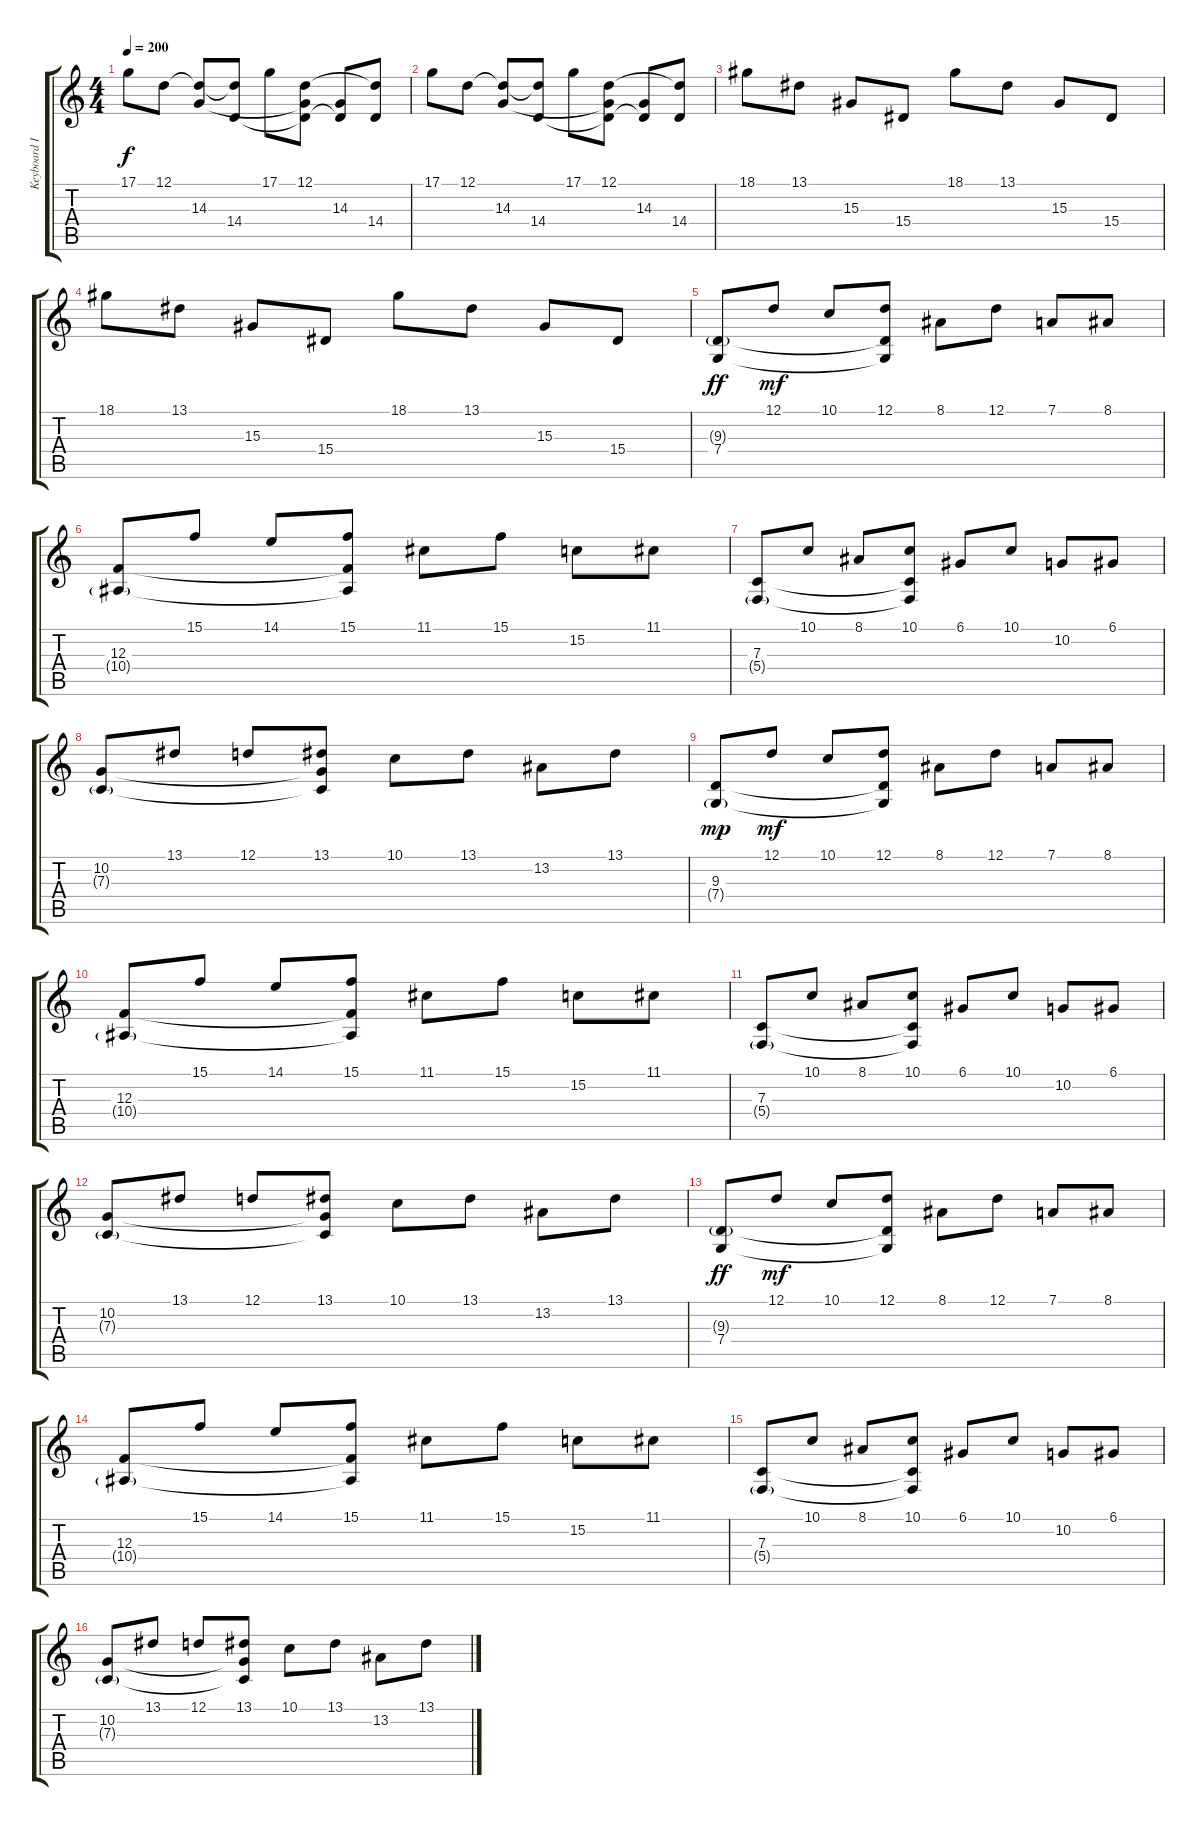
\track ("Keyboard I" "Keyboard I") {instrument pad1newage}
\staff {score tabs}
\tuning (D4 A3 F3 C3 G2 D2) {hide}
\ts (4 4)
\tempo 200
\clef g2
\ks c
17.1.8{dy f} 12.1.8 (12.1{t} 14.3).8 (12.1{t} 14.4).8 17.1.8 (12.1 14.3{t} 14.4{t}).8 (14.3 14.4{t}).8 (12.1{t} 14.4).8 |
17.1.8 12.1.8 (12.1{t} 14.3).8 (12.1{t} 14.4).8 17.1.8 (12.1 14.3{t} 14.4{t}).8 (14.3 14.4{t}).8 (12.1{t} 14.4).8 |
18.1.8 13.1.8 15.3.8 15.4.8 18.1.8 13.1.8 15.3.8 15.4.8 |
18.1.8 13.1.8 15.3.8 15.4.8 18.1.8 13.1.8 15.3.8 15.4.8 |
(9.3{g} 7.4).8{dy ff} 12.1.8{dy mf} 10.1.8 (12.1 9.3{t} 7.4{t}).8 8.1.8 12.1.8 7.1.8 8.1.8 |
(12.3 10.4{g}).8 15.1.8 14.1.8 (15.1 12.3{t} 10.4{t}).8 11.1.8 15.1.8 15.2.8 11.1.8 |
(7.3 5.4{g}).8 10.1.8 8.1.8 (10.1 7.3{t} 5.4{t}).8 6.1.8 10.1.8 10.2.8 6.1.8 |
(10.2 7.3{g}).8 13.1.8 12.1.8 (13.1 10.2{t} 7.3{t}).8 10.1.8 13.1.8 13.2.8 13.1.8 |
(9.3 7.4{g}).8{dy mp} 12.1.8{dy mf} 10.1.8 (12.1 9.3{t} 7.4{t}).8 8.1.8 12.1.8 7.1.8 8.1.8 |
(12.3 10.4{g}).8 15.1.8 14.1.8 (15.1 12.3{t} 10.4{t}).8 11.1.8 15.1.8 15.2.8 11.1.8 |
(7.3 5.4{g}).8 10.1.8 8.1.8 (10.1 7.3{t} 5.4{t}).8 6.1.8 10.1.8 10.2.8 6.1.8 |
(10.2 7.3{g}).8 13.1.8 12.1.8 (13.1 10.2{t} 7.3{t}).8 10.1.8 13.1.8 13.2.8 13.1.8 |
(9.3{g} 7.4).8{dy ff} 12.1.8{dy mf} 10.1.8 (12.1 9.3{t} 7.4{t}).8 8.1.8 12.1.8 7.1.8 8.1.8 |
(12.3 10.4{g}).8 15.1.8 14.1.8 (15.1 12.3{t} 10.4{t}).8 11.1.8 15.1.8 15.2.8 11.1.8 |
(7.3 5.4{g}).8 10.1.8 8.1.8 (10.1 7.3{t} 5.4{t}).8 6.1.8 10.1.8 10.2.8 6.1.8 |
(10.2 7.3{g}).8 13.1.8 12.1.8 (13.1 10.2{t} 7.3{t}).8 10.1.8 13.1.8 13.2.8 13.1.8
